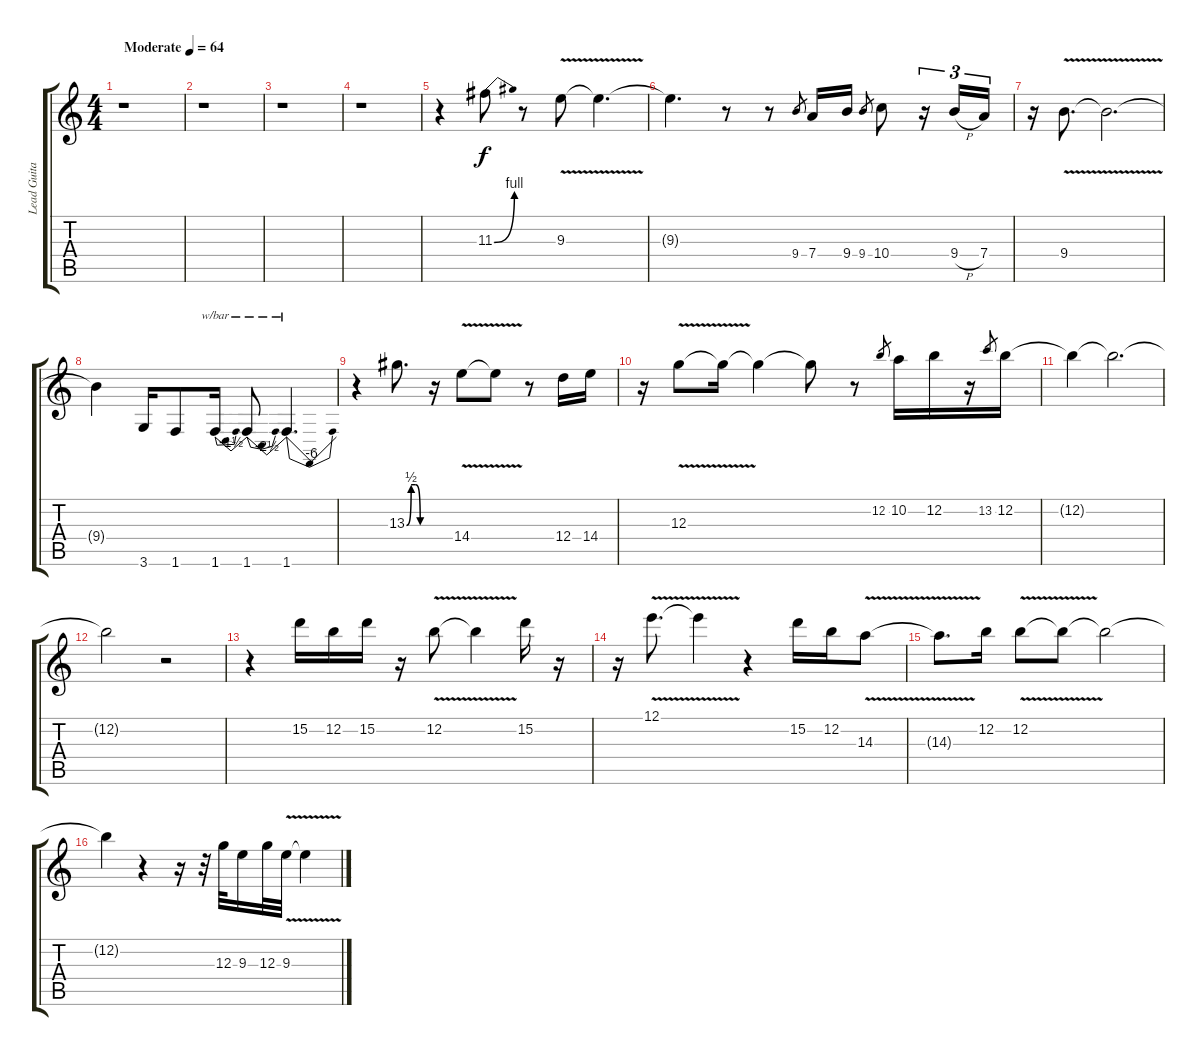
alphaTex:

\track ("Lead Guitar" "Lead Guita") {instrument overdrivenguitar}
\staff {score tabs}
\tuning (E4 B3 G3 D3 A2 E2) {hide}
\ts (4 4)
\tempo (64 "Moderate")
\clef g2
\ks c
r.1{dy f instrument overdrivenguitar} |
r.1 |
r.1 |
r.1 |
r.4 11.3{be (bend 0 0 60 4)}.8 r.8 9.3{v}.8 9.3{t}.4{d} |
9.3{t}.4{d} r.8 r.8 9.4.8{gr} 7.4.16 9.4.16 9.4.8{gr} 10.4.8 r.16{tu (3 2)} 9.4{h}.16{tu (3 2)} 7.4.16{tu (3 2)} |
r.16 9.4{v}.8{d} 9.4{t}.2{d} |
9.4{t}.4 3.6.16 1.6.8 1.6.16{tbe (dip default 0 0 30 -6 60 0)} 1.6.8{tbe (dip default 0 0 30 -10 60 0)} 1.6.4{d tbe (dip default 0 0 30 -24 60 0)} |
r.4 13.3{be (custom 0 0 15 2 30 2 45 0 60 0)}.8{d} r.16 14.4{v}.8 14.4{t}.8 r.8 12.4.16 14.4.16 |
r.16 12.3{v}.8 12.3{t}.16 12.3{t}.4 12.3{t}.8 r.8 12.2.8{gr} 10.2.16 12.2.16 r.16 13.2.8{gr} 12.2.16 |
12.2{t}.4 12.2{t}.2{d} |
12.2{t}.2 r.2 |
r.4 15.2.16 12.2.16 15.2.16 r.16 12.2{v}.8 12.2{t}.4 15.2.16 r.16 |
r.16 12.1{v}.8{d} 12.1{t}.4 r.4 15.2.16 12.2.16 14.3{v}.8 |
14.3{t}.8{d} 12.2.16 12.2{v}.8 12.2{t}.8 12.2{t}.2 |
12.2{t}.4 r.4 r.16 r.32 12.3.32 9.3.16 12.3.32 9.3{v}.32 9.3{t}.4
